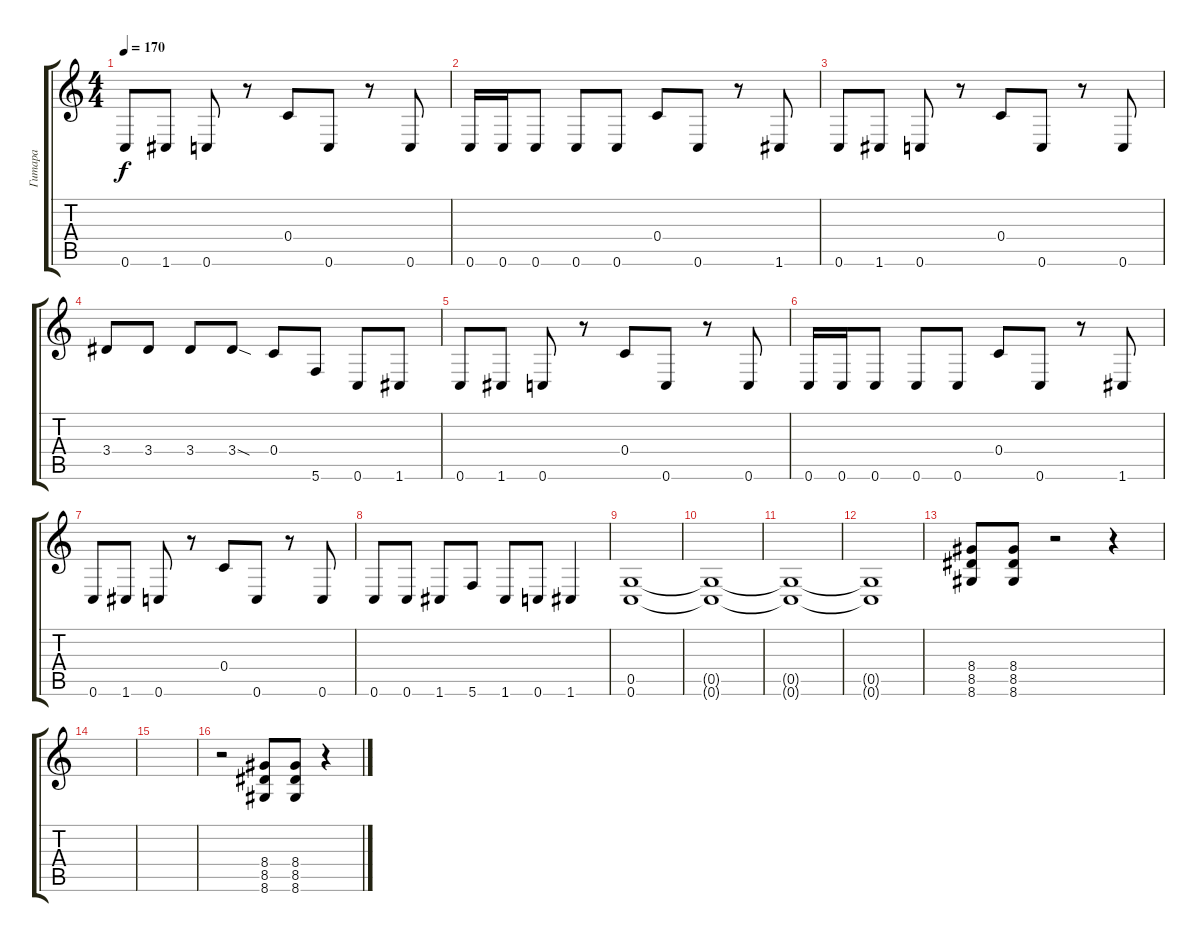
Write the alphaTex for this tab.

\track ("Гитара" "Гитара") {instrument distortionguitar}
\staff {score tabs}
\tuning (D4 A3 F3 C3 G2 C2) {hide}
\ts (4 4)
\tempo 170
\clef g2
\ks c
0.6.8{dy f} 1.6.8 0.6.8 r.8 0.4.8 0.6.8 r.8 0.6.8 |
0.6.16 0.6.16 0.6.8 0.6.8 0.6.8 0.4.8 0.6.8 r.8 1.6.8 |
0.6.8 1.6.8 0.6.8 r.8 0.4.8 0.6.8 r.8 0.6.8 |
3.4.8 3.4.8 3.4.8 3.4{sod}.8 0.4.8 5.6.8 0.6.8 1.6.8 |
0.6.8 1.6.8 0.6.8 r.8 0.4.8 0.6.8 r.8 0.6.8 |
0.6.16 0.6.16 0.6.8 0.6.8 0.6.8 0.4.8 0.6.8 r.8 1.6.8 |
0.6.8 1.6.8 0.6.8 r.8 0.4.8 0.6.8 r.8 0.6.8 |
0.6.8 0.6.8 1.6.8 5.6.8 1.6.8 0.6.8 1.6.4 |
(0.5 0.6).1 |
(0.5{t} 0.6{t}).1 |
(0.5{t} 0.6{t}).1 |
(0.5{t} 0.6{t}).1 |
(8.4 8.5 8.6).8 (8.4 8.5 8.6).8 r.2 r.4 |
|
|
r.2 (8.4 8.5 8.6).8 (8.4 8.5 8.6).8 r.4
